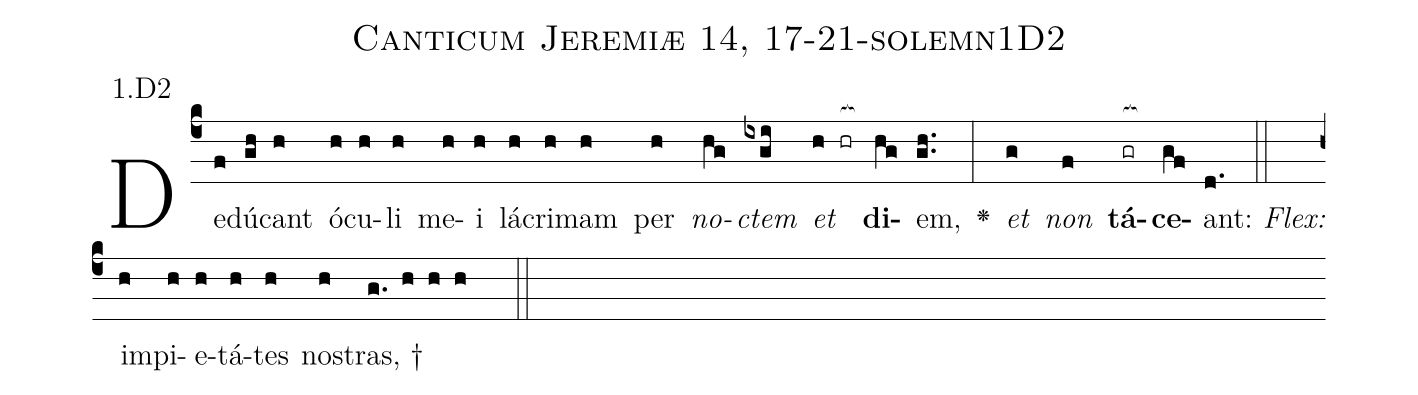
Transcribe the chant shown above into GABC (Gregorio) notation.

name: Canticum Jeremiæ 14, 17-21-solemn1D2;
annotation: 1.D2;
%%
(c4)De(f)dú(gh)cant(h) ó(h)cu(h)li(h) me(h)i(h) lá(h)cri(h)mam(h) per(h) <i>no</i>(hg)<i>ctem</i>(ixgi) <i>et</i>(h hr[ocb:1{]) <b>di</b>(hg[ocb:0}])em,(gh..) <v>\greheightstar</v>(:) <i>et</i>(g) <i>non</i>(f) <b>tá</b>(gr[ocb:1{])<b>ce</b>(gf[ocb:0}])ant:(d.) (::)
<i>Flex:</i>()  im(h)pi(h)e(h)tá(h)tes(h) no(h)stras, †(g. h h h  ::)

%E(h) u(h) o(g) u(f) a(gf) e.(d.) (::)
